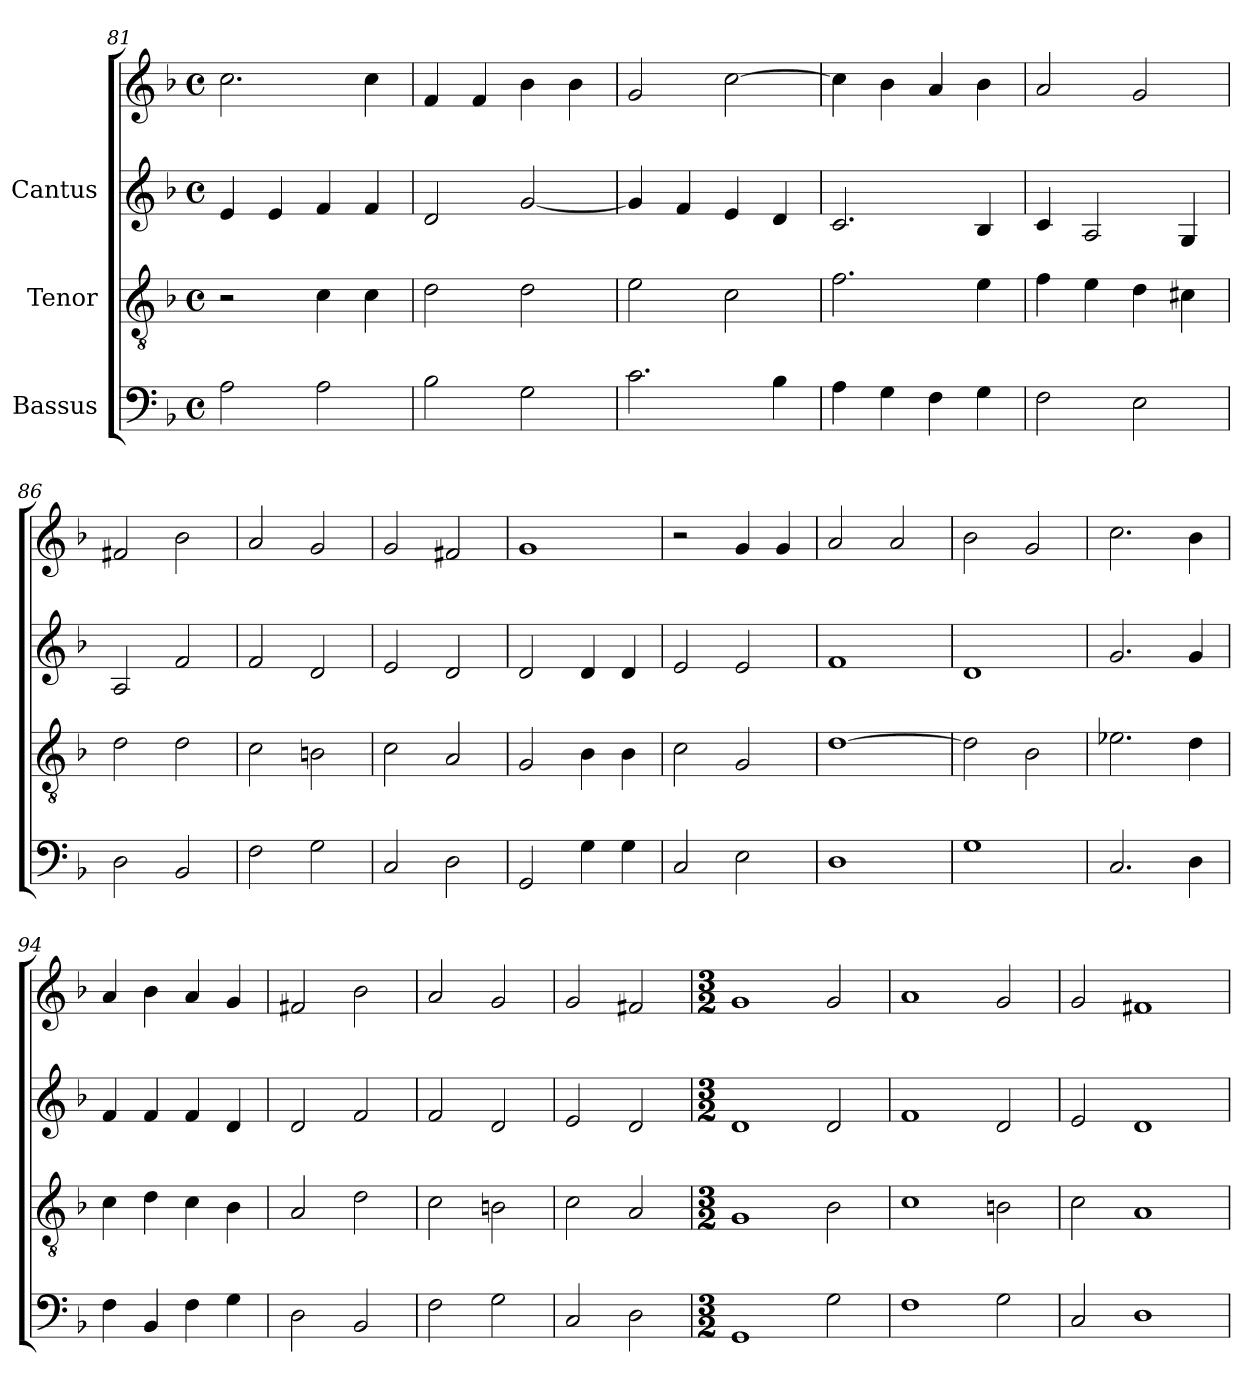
**kern	**kern	**kern	**kern
*part3	*part2	*part1	*part1
*staff4	*staff3	*staff2	*staff1
*I"Bassus	*I"Tenor	*I"Cantus	*
*clefF4	*clefGv2	*clefG2	*clefG2
*k[b-]	*k[b-]	*k[b-]	*k[b-]
*F:	*F:	*F:	*F:
*M4/4	*M4/4	*M4/4	*M4/4
*met(c)	*met(c)	*met(c)	*met(c)
=81	=81	=81	=81
2A\	2r	4e/	2.cc\
.	.	4e/	.
2A\	4c\	4f/	.
.	4c\	4f/	4cc\
=82	=82	=82	=82
2B-\	2d\	2d/	4f/
.	.	.	4f/
2G\	2d\	[<2g/	4b-\
.	.	.	4b-\
=83	=83	=83	=83
2.c\	2e\	4g/]	2g/
.	.	4f/	.
.	2c\	4e/	[>2cc\
4B-\	.	4d/	.
!!LO:LB:g=z
=84	=84	=84	=84
4A\	2.f\	2.c/	4cc\]
4G\	.	.	4b-\
4F\	.	.	4a/
4G\	4e\	4B-/	4b-\
=85	=85	=85	=85
2F\	4f\	4c/	2a/
.	4e\	2A/	.
2E\	4d\	.	2g/
.	4c#X\	4G/	.
=86	=86	=86	=86
2D\	2d\	2A/	2f#X/
2BB-/	2d\	2f/	2b-\
=87	=87	=87	=87
2F\	2c\	2f/	2a/
2G\	2Bn\	2d/	2g/
=88	=88	=88	=88
2C/	2c\	2e/	2g/
2D\	2A/	2d/	2f#X/
=89	=89	=89	=89
2GG/	2G/	2d/	1g
4G\	4B-\	4d/	.
4G\	4B-\	4d/	.
=90	=90	=90	=90
2C/	2c\	2e/	2r
2E\	2G/	2e/	4g/
.	.	.	4g/
=91	=91	=91	=91
1D	[>1d	1f	2a/
.	.	.	2a/
!!LO:LB:g=z
=92	=92	=92	=92
1G	2d\]	1d	2b-\
.	2B-\	.	2g/
=93	=93	=93	=93
2.C/	2.e-X\	2.g/	2.cc\
4D\	4d\	4g/	4b-\
=94	=94	=94	=94
4F\	4c\	4f/	4a/
4BB-/	4d\	4f/	4b-\
4F\	4c\	4f/	4a/
4G\	4B-\	4d/	4g/
=95	=95	=95	=95
2D\	2A/	2d/	2f#X/
2BB-/	2d\	2f/	2b-\
=96	=96	=96	=96
2F\	2c\	2f/	2a/
2G\	2Bn\	2d/	2g/
=97	=97	=97	=97
2C/	2c\	2e/	2g/
2D\	2A/	2d/	2f#X/
=98	=98	=98	=98
*M3/2	*M3/2	*M3/2	*M3/2
*	*	*	*MM270
1GG	1G	1d	1g
2G\	2B-\	2d/	2g/
=99	=99	=99	=99
1F	1c	1f	1a
2G\	2Bn\	2d/	2g/
!!LO:PB:g=z
=100	=100	=100	=100
2C/	2c\	2e/	2g/
1D	1A	1d	1f#X
=	=	=	=
*-	*-	*-	*-
